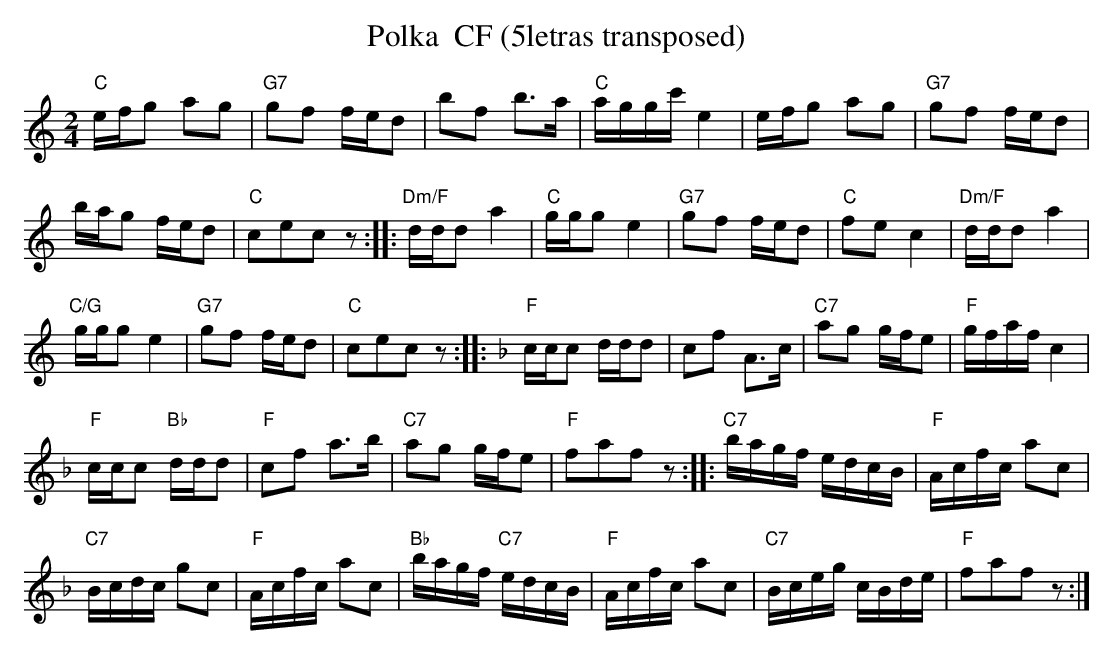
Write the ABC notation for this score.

X:1
T:Polka  CF (5letras transposed)
M:2/4
L:1/16
K:C transpose=3 %%MIDI gchordon
"C"efg2 a2g2 | "G7"g2f2 fed2 | b2f2 b3a | "C"aggc' e4 | efg2 a2g2 | "G7"g2f2 fed2 |
bag2 fed2 | "C"c2e2c2z2 :: "Dm/F"ddd2a4 | "C"ggg2e4 | "G7"g2f2 fed2 | "C"f2e2c4 |  "Dm/F"ddd2a4 |
"C/G"ggg2e4 | "G7"g2f2 fed2 | "C"c2e2c2z2 :: [K:F] "F"ccc2 ddd2 | c2f2 A3c | "C7"a2g2 gfe2 | "F"gfafc4 |
"F"ccc2 "Bb"ddd2 | "F"c2f2 a3b | "C7"a2g2 gfe2 | "F"f2a2f2z2 :: "C7"bagf edcB | "F"Acfc a2c2 |
"C7"Bcdc g2c2 | "F"Acfc a2c2 | "Bb"bagf "C7"edcB | "F"Acfc a2c2 | "C7"Bceg cBde | "F"f2a2f2z2 :|
